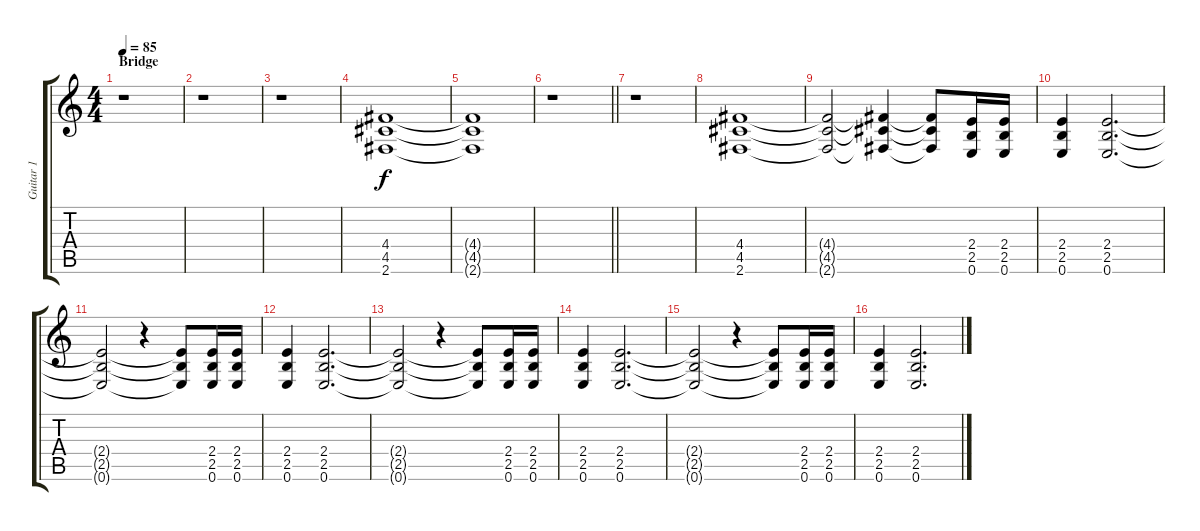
\track ("Guitar 1" "Guitar 1") {instrument distortionguitar}
\staff {score tabs}
\tuning (E4 B3 G3 D3 A2 E2) {hide}
\ts (4 4)
\section ("" "Bridge")
\tempo 85
\clef g2
\ks c
r.1{dy f} |
r.1 |
r.1 |
(4.4 4.5 2.6).1{volume 1} |
(4.4{t} 4.5{t} 2.6{t}).1 |
\barLineRight lightlight
r.1 |
r.1 |
(4.4 4.5 2.6).1{volume 13} |
(4.4{t} 4.5{t} 2.6{t}).2 (4.4{t} 4.5{t} 2.6{t}).4 (4.4{t} 4.5{t} 2.6{t}).8 (2.4 2.5 0.6).16 (2.4 2.5 0.6).16 |
(2.4 2.5 0.6).4 (2.4 2.5 0.6).2{d} |
(2.4{t} 2.5{t} 0.6{t}).2 r.4 (2.4{t} 2.5{t} 0.6{t}).8 (2.4 2.5 0.6).16 (2.4 2.5 0.6).16 |
(2.4 2.5 0.6).4 (2.4 2.5 0.6).2{d} |
(2.4{t} 2.5{t} 0.6{t}).2 r.4 (2.4{t} 2.5{t} 0.6{t}).8 (2.4 2.5 0.6).16 (2.4 2.5 0.6).16 |
(2.4 2.5 0.6).4 (2.4 2.5 0.6).2{d} |
(2.4{t} 2.5{t} 0.6{t}).2 r.4 (2.4{t} 2.5{t} 0.6{t}).8 (2.4 2.5 0.6).16 (2.4 2.5 0.6).16 |
(2.4 2.5 0.6).4 (2.4 2.5 0.6).2{d}
